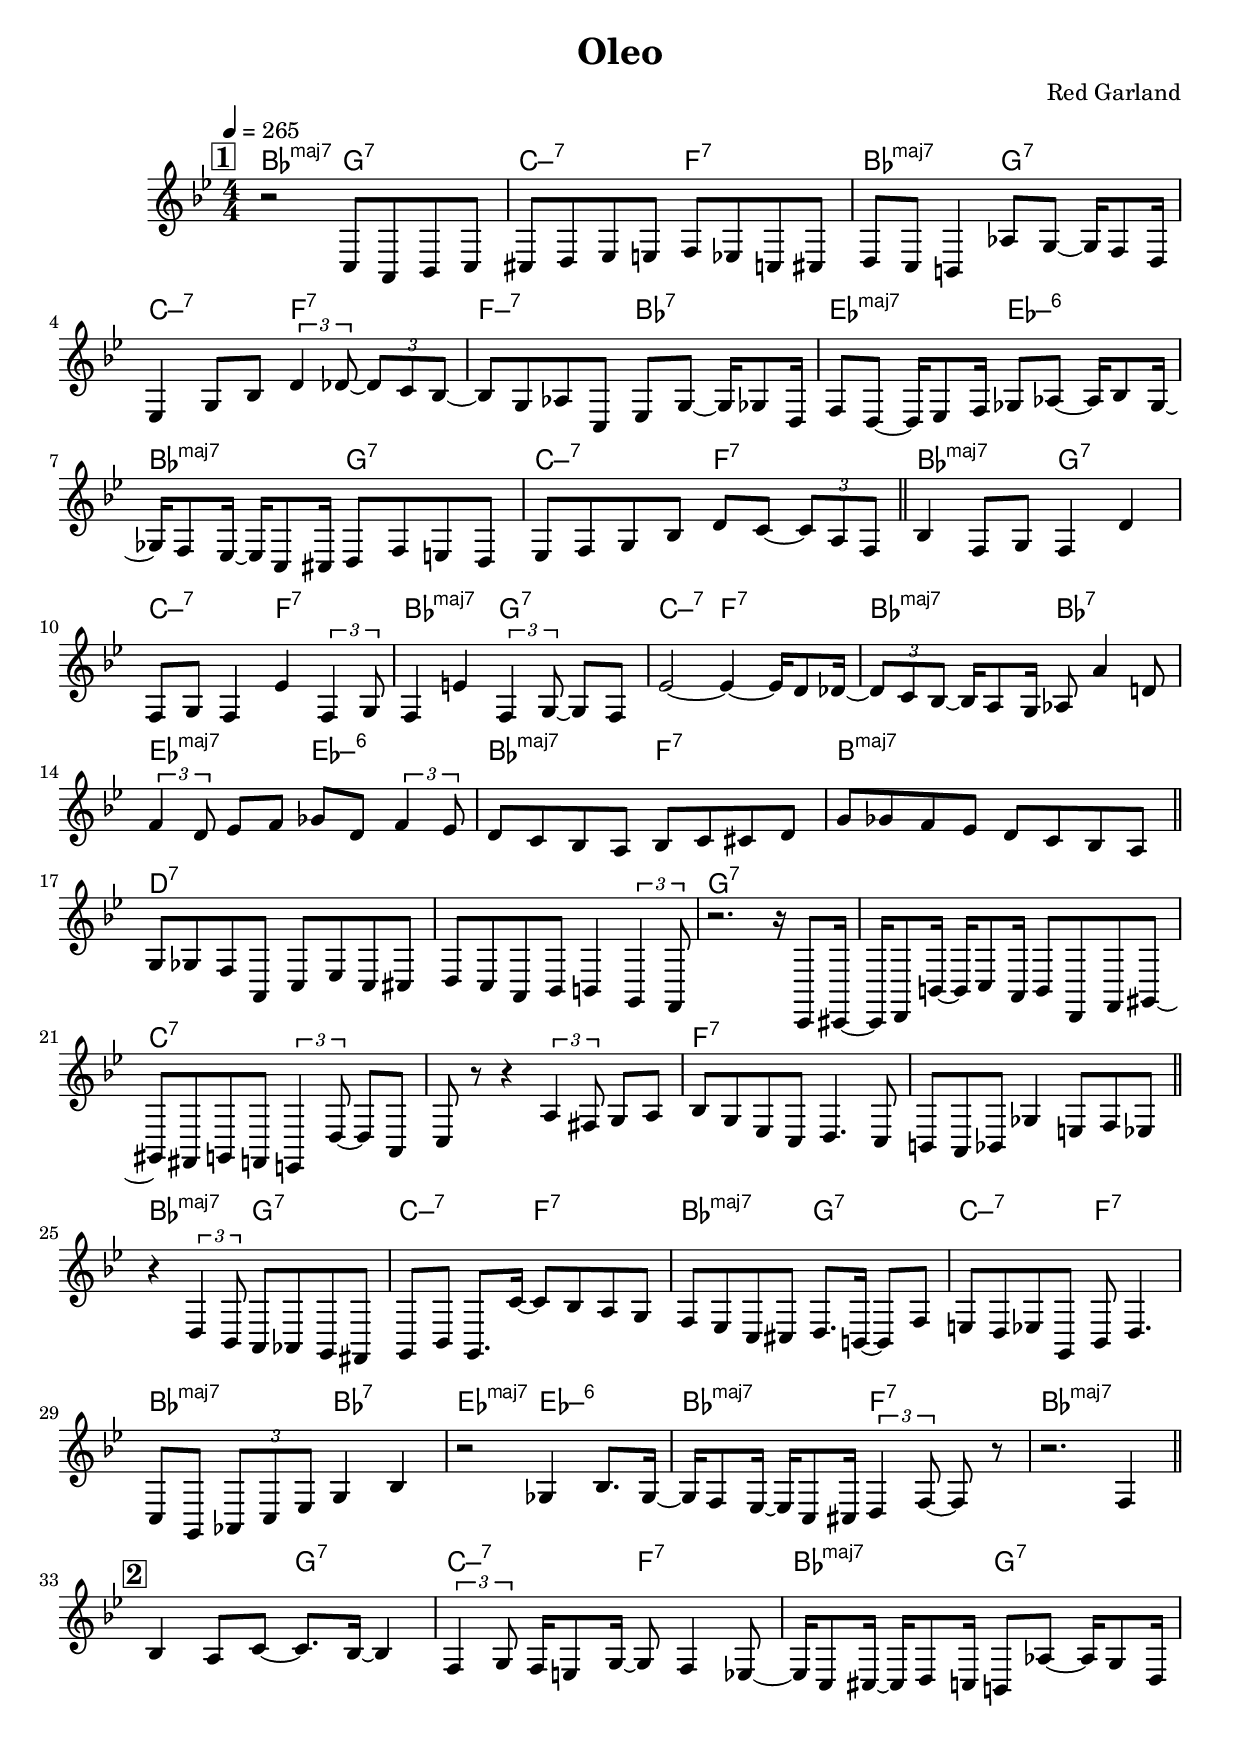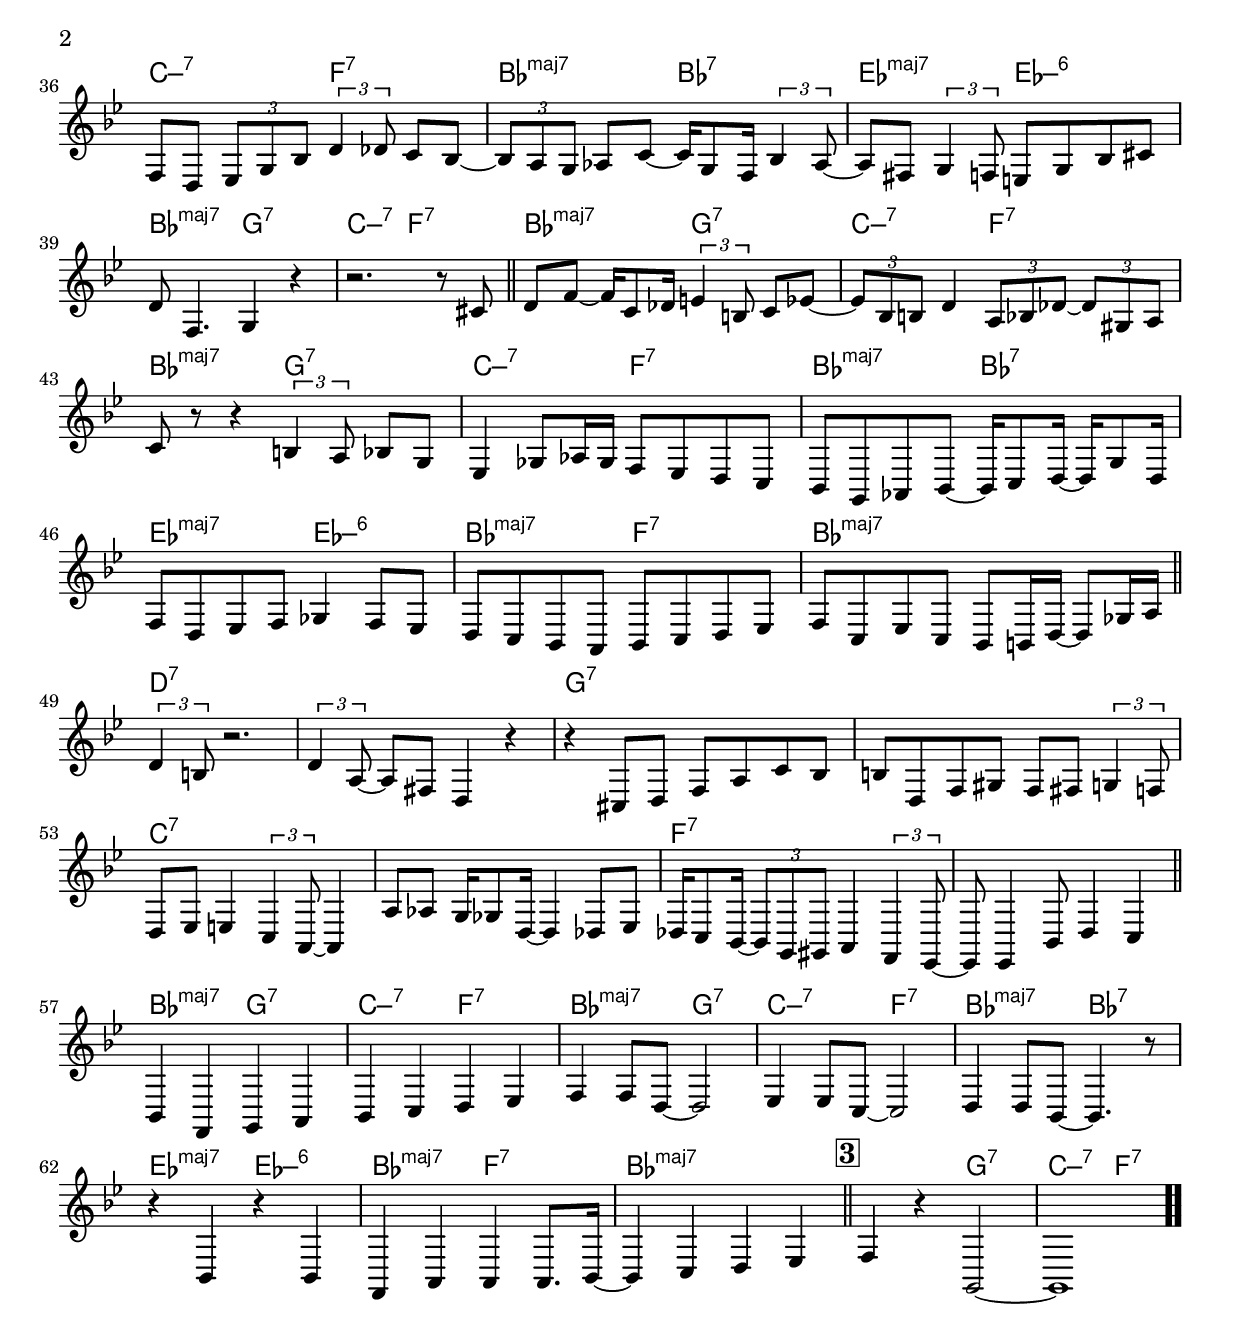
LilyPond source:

\version "2.13.2"

#(ly:set-option 'point-and-click #f)

\header {
  title = "Oleo"
  composer = "Red Garland"
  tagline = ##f
}
global =
{
    \override Staff.TimeSignature #'style = #'()
    \time 4/4
    \clef "treble"
    \key bes \major
    \override Rest #'direction = #'0
    \override MultiMeasureRest #'staff-position = #0
}
\score
{
<<
    \transpose c' c'

    \new ChordNames { \chords {
      \set majorSevenSymbol = \markup { "maj7" }
      \set minorChordModifier = \markup { \char ##x2013 }
      
      | bes2:maj g2:7 | c2:min7 f2:7 | bes2:maj g2:7 | c2:min7 f2:7 | f2:min7 bes2:7 | es2:maj es2:min6 | bes2:maj g2:7 | c2:min7 f2:7 
      | bes2:maj g2:7 | c2:min7 f2:7 | bes2:maj g2:7 | c2:min7 f2:7 | bes2:maj bes2:7 | es2:maj es2:min6 | bes2:maj f2:7 | b1:maj 
      | d1:7 | s1 | g1:7 | s1 | c1:7 | s1 | f1:7 | s1 
      | bes2:maj g2:7 | c2:min7 f2:7 | bes2:maj g2:7 | c2:min7 f2:7 | bes2:maj bes2:7 | es2:maj es2:min6 | bes2:maj f2:7 | bes1:maj 
      | s2 g2:7 | c2:min7 f2:7 | bes2:maj g2:7 | c2:min7 f2:7 | bes2:maj bes2:7 | es2:maj es2:min6 | bes2:maj g2:7 | c2:min7 f2:7 
      | bes2:maj g2:7 | c2:min7 f2:7 | bes2:maj g2:7 | c2:min7 f2:7 | bes2:maj bes2:7 | es2:maj es2:min6 | bes2:maj f2:7 | bes1:maj 
      | d1:7 | s1 | g1:7 | s1 | c1:7 | s1 | f1:7 | s1 
      | bes2:maj g2:7 | c2:min7 f2:7 | bes2:maj g2:7 | c2:min7 f2:7 | bes2:maj bes2:7 | es2:maj es2:min6 | bes2:maj f2:7 | bes1:maj 
      | s2 g2:7 | c2:min7 f2:7|
      }
      }

    \new Staff
    <<
    \transpose c' c'

    {
      \global
  		%\override Score.MetronomeMark #'transparent = ##t
  		%\override Score.MetronomeMark #'stencil = ##f
  		
  		\override HorizontalBracket #'direction = #UP
  		\override HorizontalBracket #'bracket-flare = #'(0 . 0)
  		
  		\override TextSpanner #'dash-fraction = #1.0
  		\override TextSpanner #'bound-details #'left #'text = \markup{ \concat{\draw-line #'(0 . -1.0) \draw-line #'(1.0 . 0) }}
  		\override TextSpanner #'bound-details #'right #'text = \markup{ \concat{ \draw-line #'(1.0 . 0) \draw-line #'(0 . -1.0) }}
          \set Score.markFormatter = #format-mark-box-numbers


      \tempo 4 = 265
      \set Score.currentBarNumber = #1
     
      \bar "||" \mark \default r2 c8 a,8 bes,8 c8 
      | cis8 d8 es8 e8 f8 es8 c8 cis8 
      | d8 c8 b,4 aes8 g8~ g16 f8 d16 
      | es4 g8 bes8 \tuplet 3/2 {d'4 des'8~} \tuplet 3/2 {des'8 c'8 bes8~} 
      | bes8 g8 aes8 c8 es8 g8~ g16 ges8 d16 
      | f8 d8~ d16 es8 f16 ges8 aes8~ aes16 bes8 ges16~ 
      | ges16 f8 es16~ es16 c8 cis16 d8 f8 e8 d8 
      | es8 f8 g8 bes8 d'8 c'8~ \tuplet 3/2 {c'8 a8 f8} 
      \bar "||" bes4 f8 g8 f4 d'4 
      | f8 g8 f4 es'4 \tuplet 3/2 {f4 g8} 
      | f4 e'4 \tuplet 3/2 {f4 g8~} g8 f8 
      | es'2~ es'4~ es'16 d'8 des'16~ 
      | \tuplet 3/2 {des'8 c'8 bes8~} bes16 a8 g16 aes8 a'4 d'8 
      | \tuplet 3/2 {f'4 d'8} es'8 f'8 ges'8 d'8 \tuplet 3/2 {f'4 es'8} 
      | d'8 c'8 bes8 a8 bes8 c'8 cis'8 d'8 
      | g'8 ges'8 f'8 es'8 d'8 c'8 bes8 a8 
      \bar "||" g8 ges8 f8 a,8 c8 es8 c8 cis8 
      | d8 c8 a,8 bes,8 b,4 \tuplet 3/2 {g,4 f,8} 
      | r2. r16 c,8 cis,16~ 
      | cis,16 d,8 b,16~ b,16 c8 a,16 b,8 d,8 f,8 gis,8~ 
      | gis,8 fis,8 g,8 f,8 \tuplet 3/2 {e,4 d8~} d8 a,8 
      | c8 r8 r4 \tuplet 3/2 {a4 fis8} g8 a8 
      | bes8 g8 es8 c8 d4. c8 
      | b,8 a,8 bes,8 ges4 e8 f8 es8 
      \bar "||" r4 \tuplet 3/2 {d4 bes,8} a,8 aes,8 g,8 fis,8 
      | g,8 bes,8 g,8. c'16~ c'8 bes8 a8 g8 
      | f8 es8 c8 cis8 d8. b,16~ b,8 f8 
      | e8 d8 es8 g,8 bes,8 d4. 
      | c8 g,8 \tuplet 3/2 {aes,8 c8 es8} g4 bes4 
      | r2 ges4 bes8. ges16~ 
      | ges16 f8 es16~ es16 c8 cis16 \tuplet 3/2 {d4 f8~} f8 r8 
      | r2. f4 
      \bar "||" \mark \default bes4 a8 c'8~ c'8. bes16~ bes4 
      | \tuplet 3/2 {f4 g8} f16 e8 g16~ g8 f4 es8~ 
      | es16 c8 cis16~ cis16 d8 c16 b,8 aes8~ aes16 g8 d16 
      | f8 d8 \tuplet 3/2 {es8 g8 bes8} \tuplet 3/2 {d'4 des'8} c'8 bes8~ 
      | \tuplet 3/2 {bes8 a8 g8} aes8 c'8~ c'16 g8 f16 \tuplet 3/2 {bes4 aes8~} 
      | aes8 fis8 \tuplet 3/2 {g4 f8} e8 g8 bes8 cis'8 
      | d'8 f4. g4 r4 
      | r2. r8 cis'8 
      \bar "||" d'8 f'8~ f'16 c'8 des'16 \tuplet 3/2 {e'4 b8} c'8 es'8~ 
      | \tuplet 3/2 {es'8 bes8 b8} d'4 \tuplet 3/2 {a8 bes8 des'8~} \tuplet 3/2 {des'8 gis8 a8} 
      | c'8 r8 r4 \tuplet 3/2 {b4 a8} bes8 g8 
      | es4 ges8 aes16 ges16 f8 es8 d8 c8 
      | bes,8 g,8 aes,8 bes,8~ bes,16 c8 d16~ d16 g8 d16 
      | f8 d8 es8 f8 ges4 f8 es8 
      | d8 c8 bes,8 a,8 bes,8 c8 d8 es8 
      | f8 c8 es8 c8 bes,8 b,16 d16~ d8 ges16 a16 
      \bar "||" \tuplet 3/2 {d'4 b8} r2. 
      | \tuplet 3/2 {d'4 a8~} a8 fis8 d4 r4 
      | r4 cis8 d8 f8 a8 c'8 bes8 
      | b8 d8 f8 gis8 f8 fis8 \tuplet 3/2 {g4 f8} 
      | d8 es8 e4 \tuplet 3/2 {c4 a,8~} a,4 
      | a8 aes8 g16 ges8 d16~ d4 des8 es8 
      | des16 c8 bes,16~ \tuplet 3/2 {bes,8 g,8 gis,8} a,4 \tuplet 3/2 {f,4 es,8~} 
      | es,8 es,4 bes,8 d4 c4 
      \bar "||" bes,4 f,4 g,4 a,4 
      | bes,4 c4 d4 es4 
      | f4 f8 d8~ d2 
      | es4 es8 c8~ c2 
      | d4 d8 bes,8~ bes,4. r8 
      | r4 bes,4 r4 bes,4 
      | f,4 a,4 a,4 a,8. bes,16~ 
      | bes,4 c4 d4 es4 
      \bar "||" \mark \default f4 r4 g,2~ 
      | g,1\bar  ".."
    }
    >>
>>    
}
